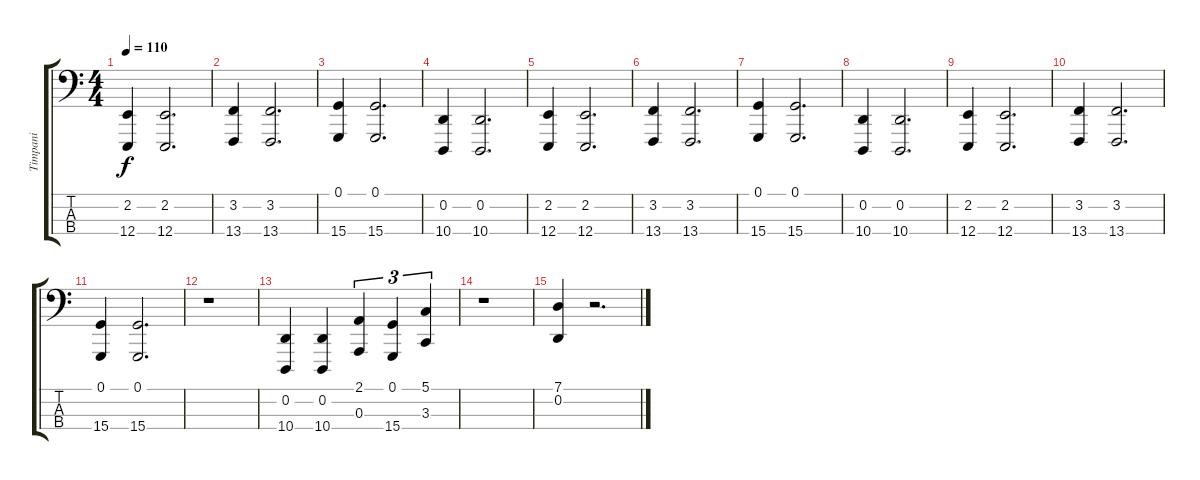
\track ("Timpani" "Timpani") {instrument timpani}
\staff {score tabs}
\tuning (G2 D2 A1 E0) {hide}
\ts (4 4)
\tempo 110
\clef f4
\ks c
(2.2 12.4).4{dy f} (2.2 12.4).2{d} |
(3.2 13.4).4 (3.2 13.4).2{d} |
(0.1 15.4).4 (0.1 15.4).2{d} |
(0.2 10.4).4 (0.2 10.4).2{d} |
(2.2 12.4).4 (2.2 12.4).2{d} |
(3.2 13.4).4 (3.2 13.4).2{d} |
(0.1 15.4).4 (0.1 15.4).2{d} |
(0.2 10.4).4 (0.2 10.4).2{d} |
(2.2 12.4).4 (2.2 12.4).2{d} |
(3.2 13.4).4 (3.2 13.4).2{d} |
(0.1 15.4).4 (0.1 15.4).2{d} |
r.1 |
(0.2 10.4).4 (0.2 10.4).4 (2.1 0.3).4{tu (3 2)} (0.1 15.4).4{tu (3 2)} (5.1 3.3).4{tu (3 2)} |
r.1 |
(7.1 0.2).4 r.2{d}
